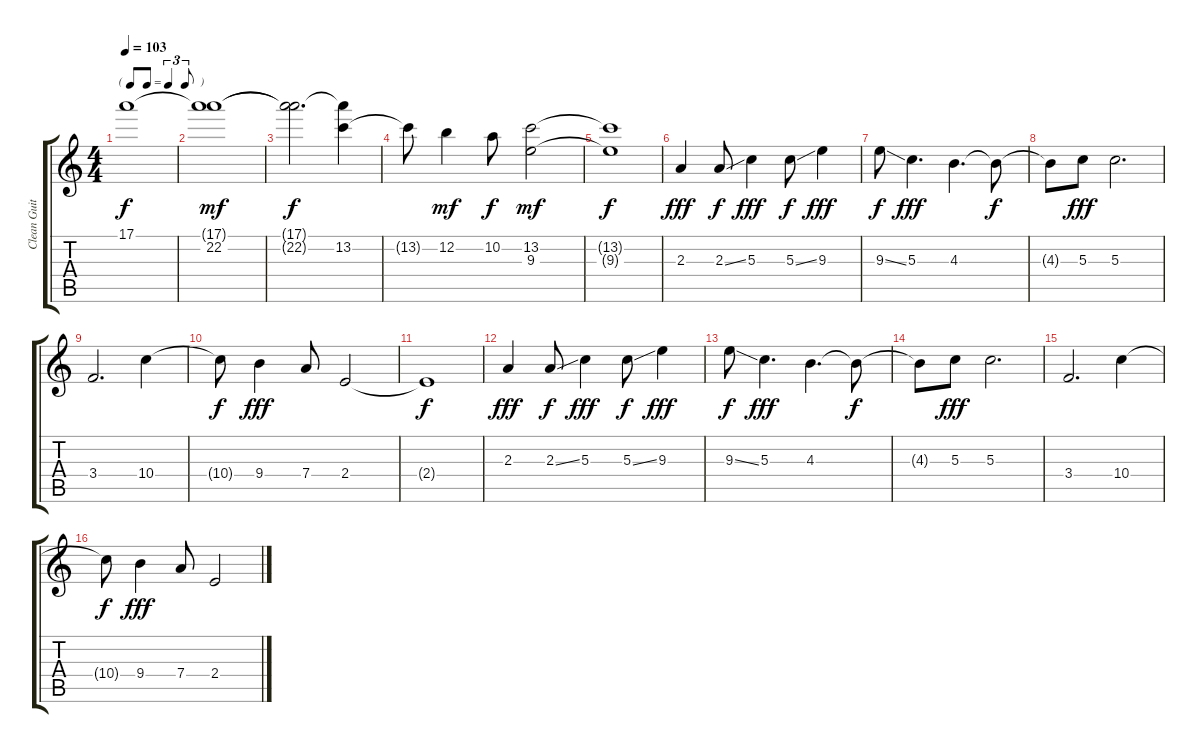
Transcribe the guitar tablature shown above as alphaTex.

\track ("Clean Guitar" "Clean Guit") {instrument electricguitarjazz}
\staff {score tabs}
\tuning (E4 B3 G3 D3 A2 E2) {hide}
\ts (4 4)
\tf triplet8th
\tempo 103
\clef g2
\ks c
17.1{t}.1{dy f} |
(17.1{t} 22.2).1{dy mf} |
(17.1{t} 22.2{t}).2{d dy f} (17.1{t} 13.2).4 |
13.2{t}.8 12.2.4{dy mf} 10.2.8{dy f} (13.2 9.3).2{dy mf} |
(13.2{t} 9.3{t}).1{dy f} |
2.3.4{dy fff} 2.3{ss}.8{dy f} 5.3.4{dy fff} 5.3{ss}.8{dy f} 9.3.4{dy fff} |
9.3{ss}.8{dy f} 5.3.4{d dy fff} 4.3.4{d} 4.3{t}.8{dy f} |
4.3{t}.8 5.3.8{dy fff} 5.3.2{d} |
3.4.2{d} 10.4.4 |
10.4{t}.8{dy f} 9.4.4{dy fff} 7.4.8 2.4.2 |
2.4{t}.1{dy f} |
2.3.4{dy fff} 2.3{ss}.8{dy f} 5.3.4{dy fff} 5.3{ss}.8{dy f} 9.3.4{dy fff} |
9.3{ss}.8{dy f} 5.3.4{d dy fff} 4.3.4{d} 4.3{t}.8{dy f} |
4.3{t}.8 5.3.8{dy fff} 5.3.2{d} |
3.4.2{d} 10.4.4 |
10.4{t}.8{dy f} 9.4.4{dy fff} 7.4.8 2.4.2
